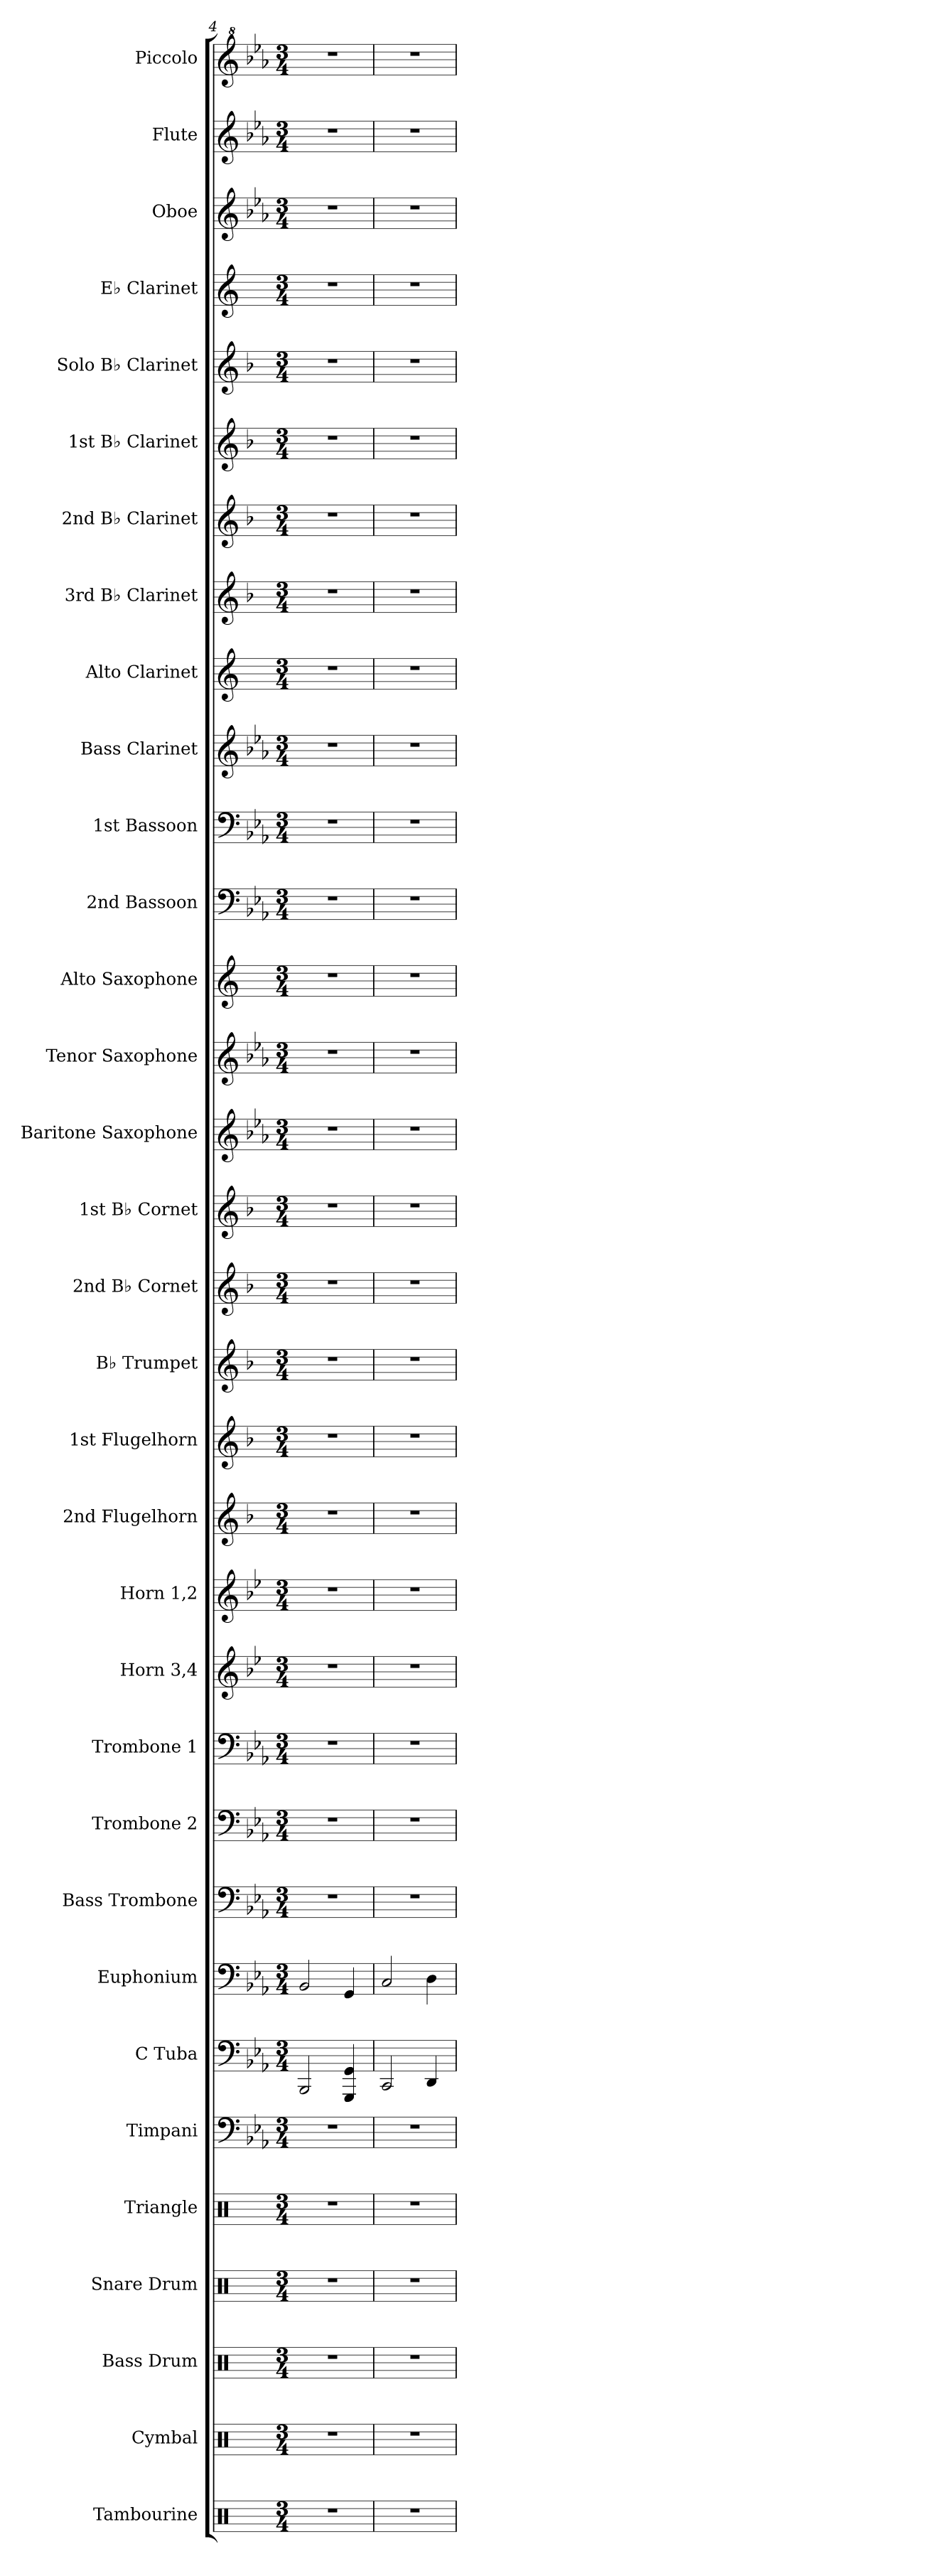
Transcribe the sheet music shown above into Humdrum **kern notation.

**kern	**kern	**kern	**kern	**kern	**kern	**kern	**kern	**kern	**kern	**kern	**kern	**kern	**kern	**kern	**kern	**kern	**kern	**kern	**kern	**kern	**kern	**kern	**kern	**kern	**kern	**kern	**kern	**kern	**kern	**kern	**kern	**kern
*part33	*part32	*part31	*part30	*part29	*part28	*part27	*part26	*part25	*part24	*part23	*part22	*part21	*part20	*part19	*part18	*part17	*part16	*part15	*part14	*part13	*part12	*part11	*part10	*part9	*part8	*part7	*part6	*part5	*part4	*part3	*part2	*part1
*staff33	*staff32	*staff31	*staff30	*staff29	*staff28	*staff27	*staff26	*staff25	*staff24	*staff23	*staff22	*staff21	*staff20	*staff19	*staff18	*staff17	*staff16	*staff15	*staff14	*staff13	*staff12	*staff11	*staff10	*staff9	*staff8	*staff7	*staff6	*staff5	*staff4	*staff3	*staff2	*staff1
*I"Tambourine	*I"Cymbal	*I"Bass Drum	*I"Snare Drum	*I"Triangle	*I"Timpani	*I"C Tuba	*I"Euphonium	*I"Bass Trombone	*I"Trombone 2	*I"Trombone 1	*I"Horn 3,4	*I"Horn 1,2	*I"2nd Flugelhorn	*I"1st Flugelhorn	*I"B♭ Trumpet	*I"2nd B♭ Cornet	*I"1st B♭ Cornet	*I"Baritone Saxophone	*I"Tenor Saxophone	*I"Alto Saxophone	*I"2nd Bassoon	*I"1st Bassoon	*I"Bass Clarinet	*I"Alto Clarinet	*I"3rd B♭ Clarinet	*I"2nd B♭ Clarinet	*I"1st B♭ Clarinet	*I"Solo B♭ Clarinet	*I"E♭ Clarinet	*I"Oboe	*I"Flute	*I"Piccolo
*I'Tamb.	*I'Cym.	*I'B. Dr.	*I'Sn. Dr.	*I'Trgl.	*I'Timp.	*I'C Tu.	*I'Eu.	*I'B. Trb.	*I'Trb. 2	*I'Trb. 1	*I'Hn. 3,4	*I'Hn. 1,2	*I'2nd Flghn.	*I'1st Flghn.	*I'B♭ Tpt.	*I'2nd B♭ Cnt.	*I'1st B♭ Cnt.	*I'Bar. Sax.	*I'T. Sax.	*I'A. Sax.	*I'2nd Bsn.	*I'1st Bsn.	*I'B. Cl.	*I'A. Cl.	*I'3rd B♭ Cl.	*I'2nd B♭ Cl.	*I'1st B♭ Cl.	*I'Solo B♭ Cl.	*I'E♭ Cl.	*I'Ob.	*I'Fl.	*I'Picc.
*clefX	*clefX	*clefX	*clefX	*clefX	*clefF4	*clefF4	*clefF4	*clefF4	*clefF4	*clefF4	*clefG2	*clefG2	*clefG2	*clefG2	*clefG2	*clefG2	*clefG2	*clefG2	*clefG2	*clefG2	*clefF4	*clefF4	*clefG2	*clefG2	*clefG2	*clefG2	*clefG2	*clefG2	*clefG2	*clefG2	*clefG2	*clefG^2
*	*	*	*	*	*	*	*	*	*	*	*ITrd4c7	*ITrd4c7	*ITrd1c2	*ITrd1c2	*ITrd1c2	*ITrd1c2	*ITrd1c2	*ITrd12c21	*ITrd8c14	*ITrd5c9	*	*	*ITrd8c14	*ITrd5c9	*ITrd1c2	*ITrd1c2	*ITrd1c2	*ITrd1c2	*ITrd-2c-3	*	*	*ITrd-7c-12
*k[]	*k[]	*k[]	*k[]	*k[]	*k[b-e-a-]	*k[b-e-a-]	*k[b-e-a-]	*k[b-e-a-]	*k[b-e-a-]	*k[b-e-a-]	*k[b-e-a-]	*k[b-e-a-]	*k[b-e-a-]	*k[b-e-a-]	*k[b-e-a-]	*k[b-e-a-]	*k[b-e-a-]	*k[b-e-a-]	*k[b-e-a-]	*k[b-e-a-]	*k[b-e-a-]	*k[b-e-a-]	*k[b-e-a-]	*k[b-e-a-]	*k[b-e-a-]	*k[b-e-a-]	*k[b-e-a-]	*k[b-e-a-]	*k[b-e-a-]	*k[b-e-a-]	*k[b-e-a-]	*k[b-e-a-]
*C:	*C:	*C:	*C:	*C:	*E-:	*E-:	*E-:	*E-:	*E-:	*E-:	*E-:	*E-:	*E-:	*E-:	*E-:	*E-:	*E-:	*E-:	*E-:	*E-:	*E-:	*E-:	*E-:	*E-:	*E-:	*E-:	*E-:	*E-:	*E-:	*E-:	*E-:	*E-:
*M3/4	*M3/4	*M3/4	*M3/4	*M3/4	*M3/4	*M3/4	*M3/4	*M3/4	*M3/4	*M3/4	*M3/4	*M3/4	*M3/4	*M3/4	*M3/4	*M3/4	*M3/4	*M3/4	*M3/4	*M3/4	*M3/4	*M3/4	*M3/4	*M3/4	*M3/4	*M3/4	*M3/4	*M3/4	*M3/4	*M3/4	*M3/4	*M3/4
=4	=4	=4	=4	=4	=4	=4	=4	=4	=4	=4	=4	=4	=4	=4	=4	=4	=4	=4	=4	=4	=4	=4	=4	=4	=4	=4	=4	=4	=4	=4	=4	=4
2.r	2.r	2.r	2.r	2.r	2.r	2BBB-/	2BB-/	2.r	2.r	2.r	2.r	2.r	2.r	2.r	2.r	2.r	2.r	2.r	2.r	2.r	2.r	2.r	2.r	2.r	2.r	2.r	2.r	2.r	2.r	2.r	2.r	2.r
.	.	.	.	.	.	4GGG/ 4GG/	4GG/	.	.	.	.	.	.	.	.	.	.	.	.	.	.	.	.	.	.	.	.	.	.	.	.	.
=5	=5	=5	=5	=5	=5	=5	=5	=5	=5	=5	=5	=5	=5	=5	=5	=5	=5	=5	=5	=5	=5	=5	=5	=5	=5	=5	=5	=5	=5	=5	=5	=5
2.r	2.r	2.r	2.r	2.r	2.r	2CC/	2C/	2.r	2.r	2.r	2.r	2.r	2.r	2.r	2.r	2.r	2.r	2.r	2.r	2.r	2.r	2.r	2.r	2.r	2.r	2.r	2.r	2.r	2.r	2.r	2.r	2.r
.	.	.	.	.	.	4DD/	4D\	.	.	.	.	.	.	.	.	.	.	.	.	.	.	.	.	.	.	.	.	.	.	.	.	.
=	=	=	=	=	=	=	=	=	=	=	=	=	=	=	=	=	=	=	=	=	=	=	=	=	=	=	=	=	=	=	=	=
*-	*-	*-	*-	*-	*-	*-	*-	*-	*-	*-	*-	*-	*-	*-	*-	*-	*-	*-	*-	*-	*-	*-	*-	*-	*-	*-	*-	*-	*-	*-	*-	*-
